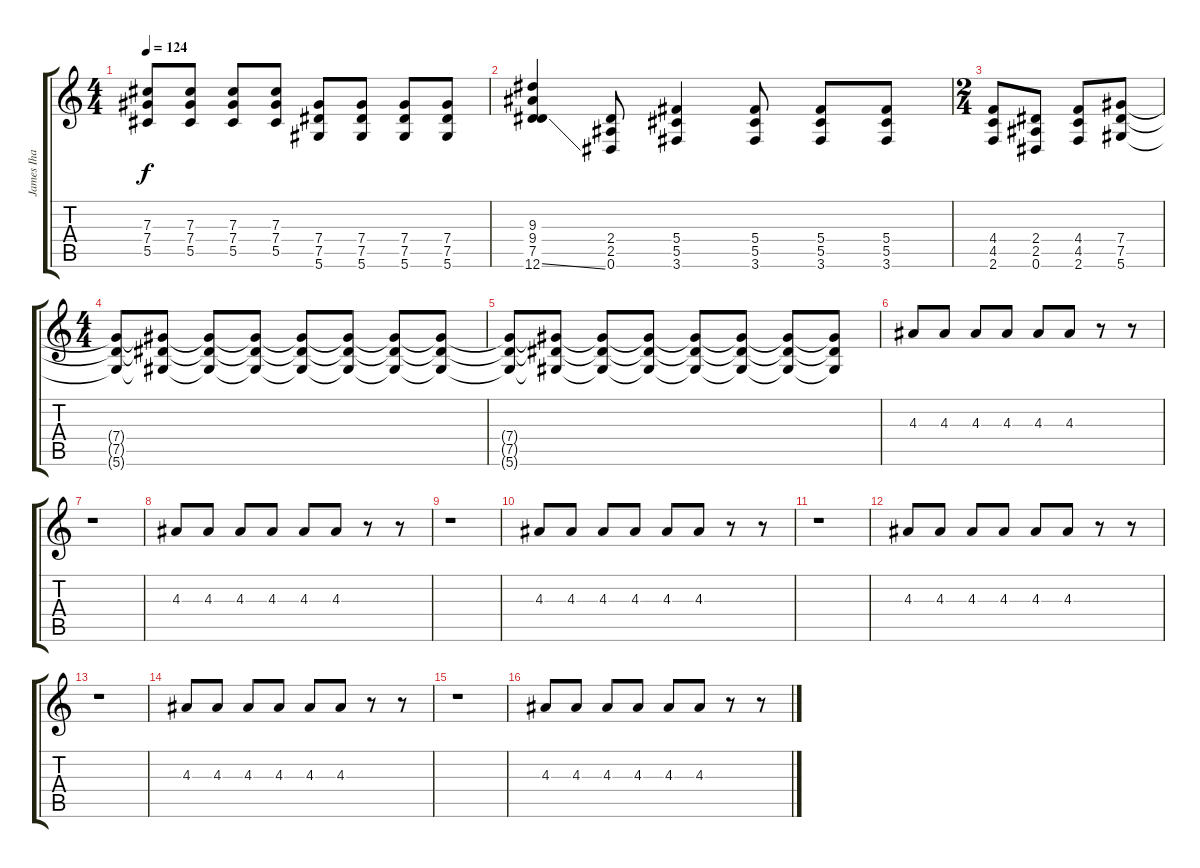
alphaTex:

\track ("James Iha (disto)" "James Iha ") {instrument overdrivenguitar}
\staff {score tabs}
\tuning (Eb4 Bb3 Gb3 Db3 Ab2 Eb2) {hide}
\ts (4 4)
\tempo 124
\clef g2
\ks c
(7.3 7.4 5.5).8{dy f} (7.3 7.4 5.5).8 (7.3 7.4 5.5).8 (7.3 7.4 5.5).8 (7.4 7.5 5.6).8 (7.4 7.5 5.6).8 (7.4 7.5 5.6).8 (7.4 7.5 5.6).8 |
(9.3 9.4 7.5 12.6{ss}).4 (2.4 2.5 0.6).8 (5.4 5.5 3.6).4 (5.4 5.5 3.6).8 (5.4 5.5 3.6).8 (5.4 5.5 3.6).8 |
\ts (2 4)
(4.4 4.5 2.6).8 (2.4 2.5 0.6).8 (4.4 4.5 2.6).8 (7.4 7.5 5.6).8 |
\ts (4 4)
(7.4{t} 7.5{t} 5.6{t}).8 (7.4{t} 7.5{t} 5.6{t}).8 (7.4{t} 7.5{t} 5.6{t}).8 (7.4{t} 7.5{t} 5.6{t}).8 (7.4{t} 7.5{t} 5.6{t}).8 (7.4{t} 7.5{t} 5.6{t}).8 (7.4{t} 7.5{t} 5.6{t}).8 (7.4{t} 7.5{t} 5.6{t}).8 |
(7.4{t} 7.5{t} 5.6{t}).8 (7.4{t} 7.5{t} 5.6{t}).8 (7.4{t} 7.5{t} 5.6{t}).8 (7.4{t} 7.5{t} 5.6{t}).8 (7.4{t} 7.5{t} 5.6{t}).8 (7.4{t} 7.5{t} 5.6{t}).8 (7.4{t} 7.5{t} 5.6{t}).8 (7.4{t} 7.5{t} 5.6{t}).8 |
4.3.8 4.3.8 4.3.8 4.3.8 4.3.8 4.3.8 r.8 r.8 |
r.1 |
4.3.8 4.3.8 4.3.8 4.3.8 4.3.8 4.3.8 r.8 r.8 |
r.1 |
4.3.8 4.3.8 4.3.8 4.3.8 4.3.8 4.3.8 r.8 r.8 |
r.1 |
4.3.8 4.3.8 4.3.8 4.3.8 4.3.8 4.3.8 r.8 r.8 |
r.1 |
4.3.8 4.3.8 4.3.8 4.3.8 4.3.8 4.3.8 r.8 r.8 |
r.1 |
4.3.8 4.3.8 4.3.8 4.3.8 4.3.8 4.3.8 r.8 r.8
